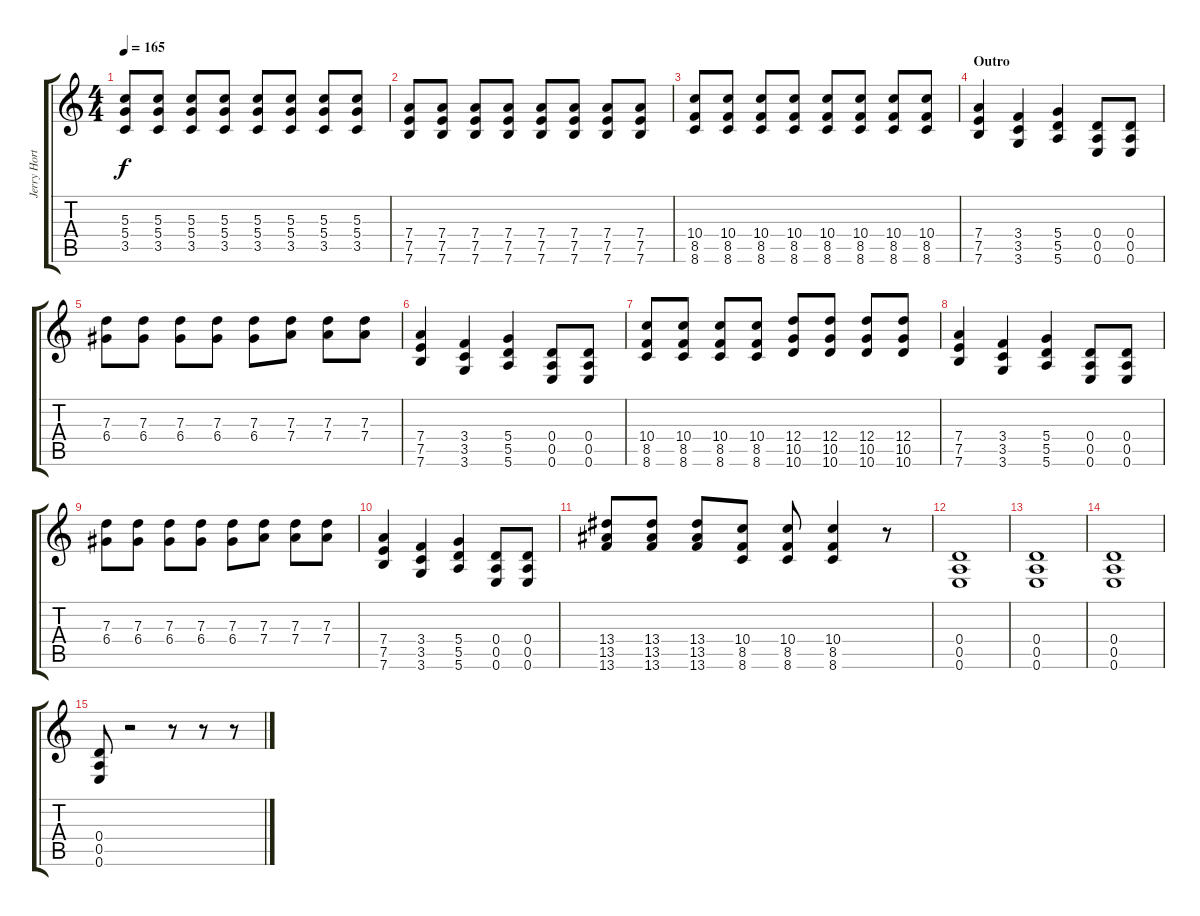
\track ("Jerry Horton guitar 1" "Jerry Hort") {instrument overdrivenguitar}
\staff {score tabs}
\tuning (E4 B3 G3 D3 A2 E2) {hide}
\ts (4 4)
\tempo 165
\clef g2
\ks c
(5.3 5.4 3.5).8{dy f} (5.3 5.4 3.5).8 (5.3 5.4 3.5).8 (5.3 5.4 3.5).8 (5.3 5.4 3.5).8 (5.3 5.4 3.5).8 (5.3 5.4 3.5).8 (5.3 5.4 3.5).8 |
(7.4 7.5 7.6).8 (7.4 7.5 7.6).8 (7.4 7.5 7.6).8 (7.4 7.5 7.6).8 (7.4 7.5 7.6).8 (7.4 7.5 7.6).8 (7.4 7.5 7.6).8 (7.4 7.5 7.6).8 |
(10.4 8.5 8.6).8 (10.4 8.5 8.6).8 (10.4 8.5 8.6).8 (10.4 8.5 8.6).8 (10.4 8.5 8.6).8 (10.4 8.5 8.6).8 (10.4 8.5 8.6).8 (10.4 8.5 8.6).8 |
\section ("" "Outro")
(7.4 7.5 7.6).4 (3.4 3.5 3.6).4 (5.4 5.5 5.6).4 (0.4 0.5 0.6).8 (0.4 0.5 0.6).8 |
(7.3 6.4).8 (7.3 6.4).8 (7.3 6.4).8 (7.3 6.4).8 (7.3 6.4).8 (7.3 7.4).8 (7.3 7.4).8 (7.3 7.4).8 |
(7.4 7.5 7.6).4 (3.4 3.5 3.6).4 (5.4 5.5 5.6).4 (0.4 0.5 0.6).8 (0.4 0.5 0.6).8 |
(10.4 8.5 8.6).8 (10.4 8.5 8.6).8 (10.4 8.5 8.6).8 (10.4 8.5 8.6).8 (12.4 10.5 10.6).8 (12.4 10.5 10.6).8 (12.4 10.5 10.6).8 (12.4 10.5 10.6).8 |
(7.4 7.5 7.6).4 (3.4 3.5 3.6).4 (5.4 5.5 5.6).4 (0.4 0.5 0.6).8 (0.4 0.5 0.6).8 |
(7.3 6.4).8 (7.3 6.4).8 (7.3 6.4).8 (7.3 6.4).8 (7.3 6.4).8 (7.3 7.4).8 (7.3 7.4).8 (7.3 7.4).8 |
(7.4 7.5 7.6).4 (3.4 3.5 3.6).4 (5.4 5.5 5.6).4 (0.4 0.5 0.6).8 (0.4 0.5 0.6).8 |
(13.4 13.5 13.6).8 (13.4 13.5 13.6).8 (13.4 13.5 13.6).8 (10.4 8.5 8.6).8 (10.4 8.5 8.6).8 (10.4 8.5 8.6).4 r.8 |
(0.4 0.5 0.6).1 |
(0.4 0.5 0.6).1 |
(0.4 0.5 0.6).1 |
(0.4 0.5 0.6).8 r.2 r.8 r.8 r.8
